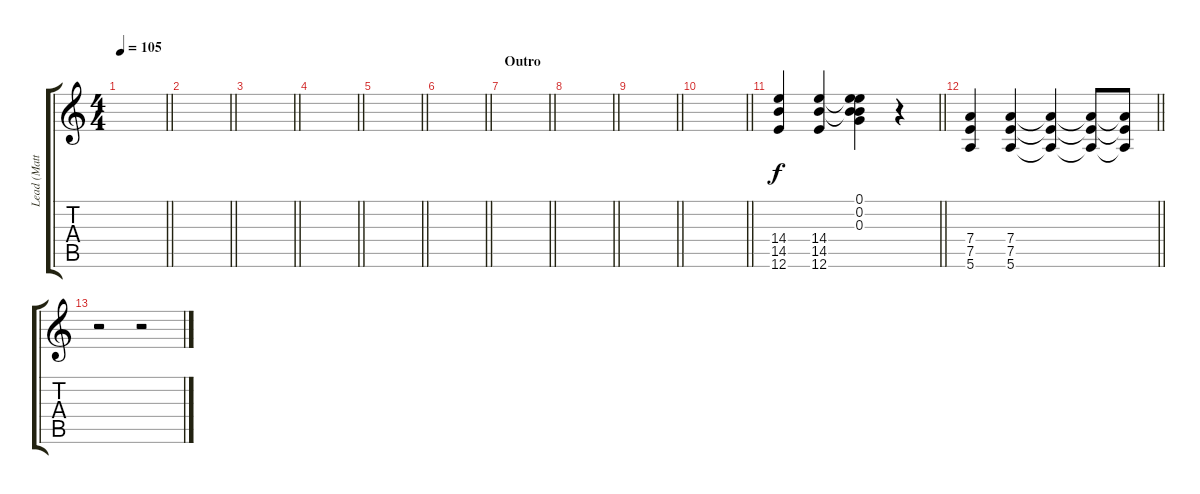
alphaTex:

\track ("Lead (Matthew)" "Lead (Matt") {instrument overdrivenguitar}
\staff {score tabs}
\tuning (E4 B3 G3 D3 A2 E2) {hide}
\ts (4 4)
\tempo 105
\clef g2
\barLineRight lightlight
\ks c
|
\barLineRight lightlight
|
\barLineRight lightlight
|
\barLineRight lightlight
|
\barLineRight lightlight
|
\barLineRight lightlight
|
\section ("" "Outro")
\barLineRight lightlight
|
\barLineRight lightlight
|
\barLineRight lightlight
|
\barLineRight lightlight
|
\barLineRight lightlight
(14.4 14.5 12.6).4 (14.4 14.5 12.6).4 (0.1 0.2 0.3 14.4{t} 14.5{t}).4 r.4 |
\barLineRight lightlight
(7.4 7.5 5.6).4 (7.4 7.5 5.6).4 (7.4{t} 7.5{t} 5.6{t}).4 (7.4{t} 7.5{t} 5.6{t}).8 (7.4{t} 7.5{t} 5.6{t}).8 |
r.2 r.2
